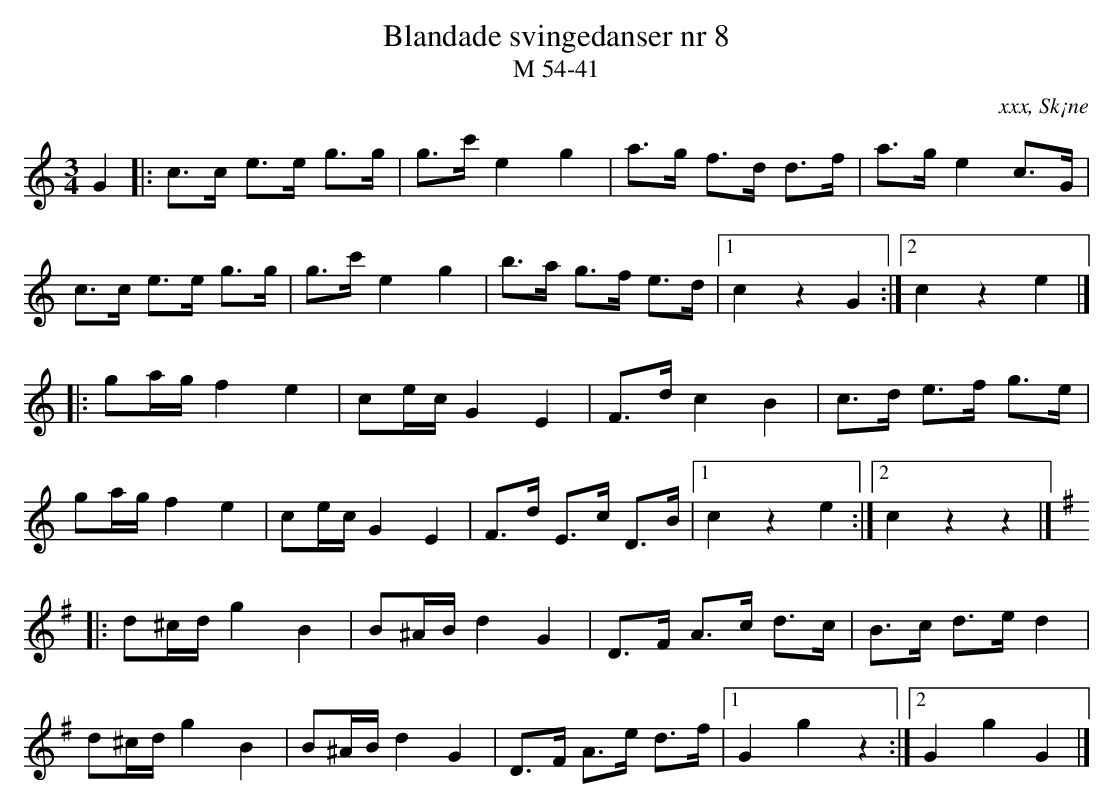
X:1
T:Blandade svingedanser nr 8
T:M 54-41
O:xxx, Sk¡ne
M:3/4
L:1/8
Q:108
K:C
G2 |: c>c e>e g>g | g>c' e2 g2 | a>g f>d d>f | a>g e2 c>G |
c>c e>e g>g | g>c' e2 g2 | b>a g>f e>d |1 c2 z2 G2 :|2 c2 z2 e2 |]
|: ga/g/ f2 e2 | ce/c/G2 E2 | F>d c2 B2 | c>d e>f g>e |
ga/g/ f2 e2 | ce/c/G2 E2 | F>d E>c D>B |1 c2 z2 e2 :|2 c2 z2 z2 |]
[K:G] |: d^c/d/ g2 B2 | B^A/B/ d2 G2 | D>F A>c d>c | B>c d>e d2 |
d^c/d/ g2 B2 | B^A/B/ d2 G2 | D>F A>e d>f |1 G2 g2 z2 :|2 G2 g2 G2 |]
